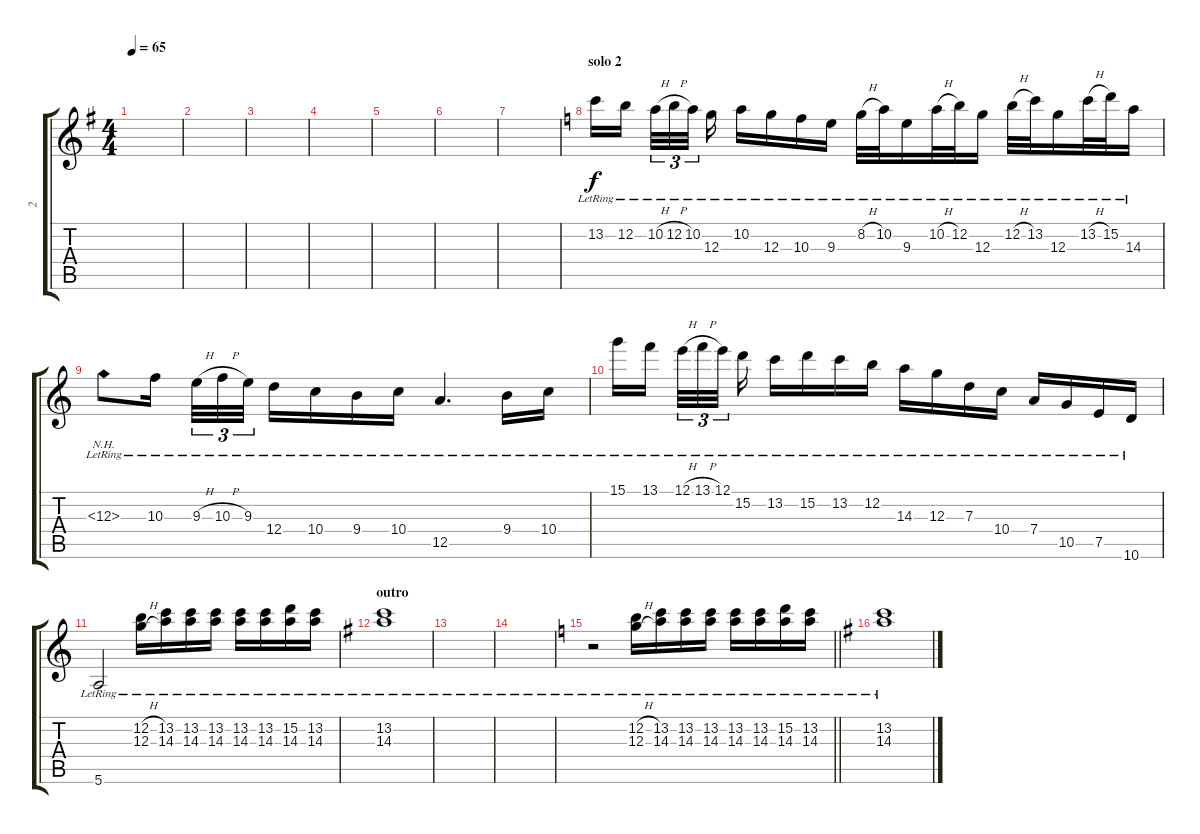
\track ("2" "2") {instrument distortionguitar}
\staff {score tabs}
\tuning (E4 B3 G3 D3 A2 E2) {hide}
\ts (4 4)
\tempo 65
\clef g2
\ks eminor
|
|
|
|
|
|
|
\section ("" "solo 2")
\ks c
13.2{lr}.16{instrument acousticguitarnylon} 12.2{lr}.16{beam splitsecondary} 10.2{h lr}.32{tu (3 2)} 12.2{h lr}.32{tu (3 2)} 10.2{lr}.32{tu (3 2) beam splitsecondary} 12.3{lr}.16 10.2{lr}.16 12.3{lr}.16 10.3{lr}.16 9.3{lr}.16 8.2{h lr}.32 10.2{lr}.32 9.3{lr}.16 10.2{h lr}.32 12.2{lr}.32 12.3{lr}.16 12.2{h lr}.32 13.2{lr}.32 12.3{lr}.16 13.2{h lr}.32 15.2{lr}.32 14.3{lr}.16 |
12.3{nh lr}.8 10.3{lr}.16{beam splitsecondary} 9.3{h lr}.32{tu (3 2)} 10.3{h lr}.32{tu (3 2)} 9.3{lr}.32{tu (3 2)} 12.4{lr}.16 10.4{lr}.16 9.4{lr}.16 10.4{lr}.16 12.5{lr}.4{d} 9.4{lr}.16 10.4{lr}.16 |
15.1{lr}.16 13.1{lr}.16{beam splitsecondary} 12.1{h lr}.32{tu (3 2)} 13.1{h lr}.32{tu (3 2)} 12.1{lr}.32{tu (3 2) beam splitsecondary} 15.2{lr}.16 13.2{lr}.16 15.2{lr}.16 13.2{lr}.16 12.2{lr}.16 14.3{lr}.16 12.3{lr}.16 7.3{lr}.16 10.4{lr}.16 7.4{lr}.16 10.5{lr}.16 7.5{lr}.16 10.6{lr}.16 |
5.6{lr}.2 (12.2{h lr} 12.3{h lr}).16 (13.2{lr} 14.3{lr}).16 (13.2{lr} 14.3{lr}).16 (13.2{lr} 14.3{lr}).16 (13.2{lr} 14.3{lr}).16 (13.2{lr} 14.3{lr}).16 (15.2{lr} 14.3{lr}).16 (13.2{lr} 14.3{lr}).16 |
\section ("" "outro")
\ks eminor
(13.2{lr} 14.3{lr}).1 |
|
|
\barLineRight lightlight
\ks c
r.2 (12.2{h lr} 12.3{h lr}).16 (13.2{lr} 14.3{lr}).16 (13.2{lr} 14.3{lr}).16 (13.2{lr} 14.3{lr}).16 (13.2{lr} 14.3{lr}).16 (13.2{lr} 14.3{lr}).16 (15.2{lr} 14.3{lr}).16 (13.2{lr} 14.3{lr}).16 |
\ks eminor
(13.2{lr} 14.3{lr}).1
